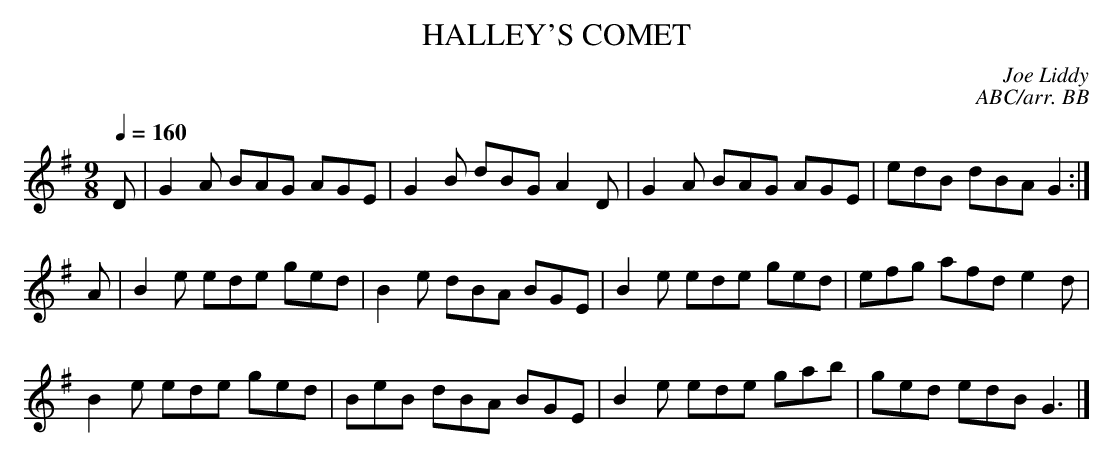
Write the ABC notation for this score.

X:1
T:HALLEY'S COMET
C:Joe Liddy
C:ABC/arr. BB
Q:1/4=160
M:9/8
K:G
D|G2A BAG AGE|G2B dBG A2D|G2A BAG AGE|edB dBA G2 :|
A|B2e ede ged|B2e dBA BGE|B2e ede ged|efg afd e2d |
B2e ede ged|BeB dBA BGE|B2e ede gab|ged edB G3 |]
